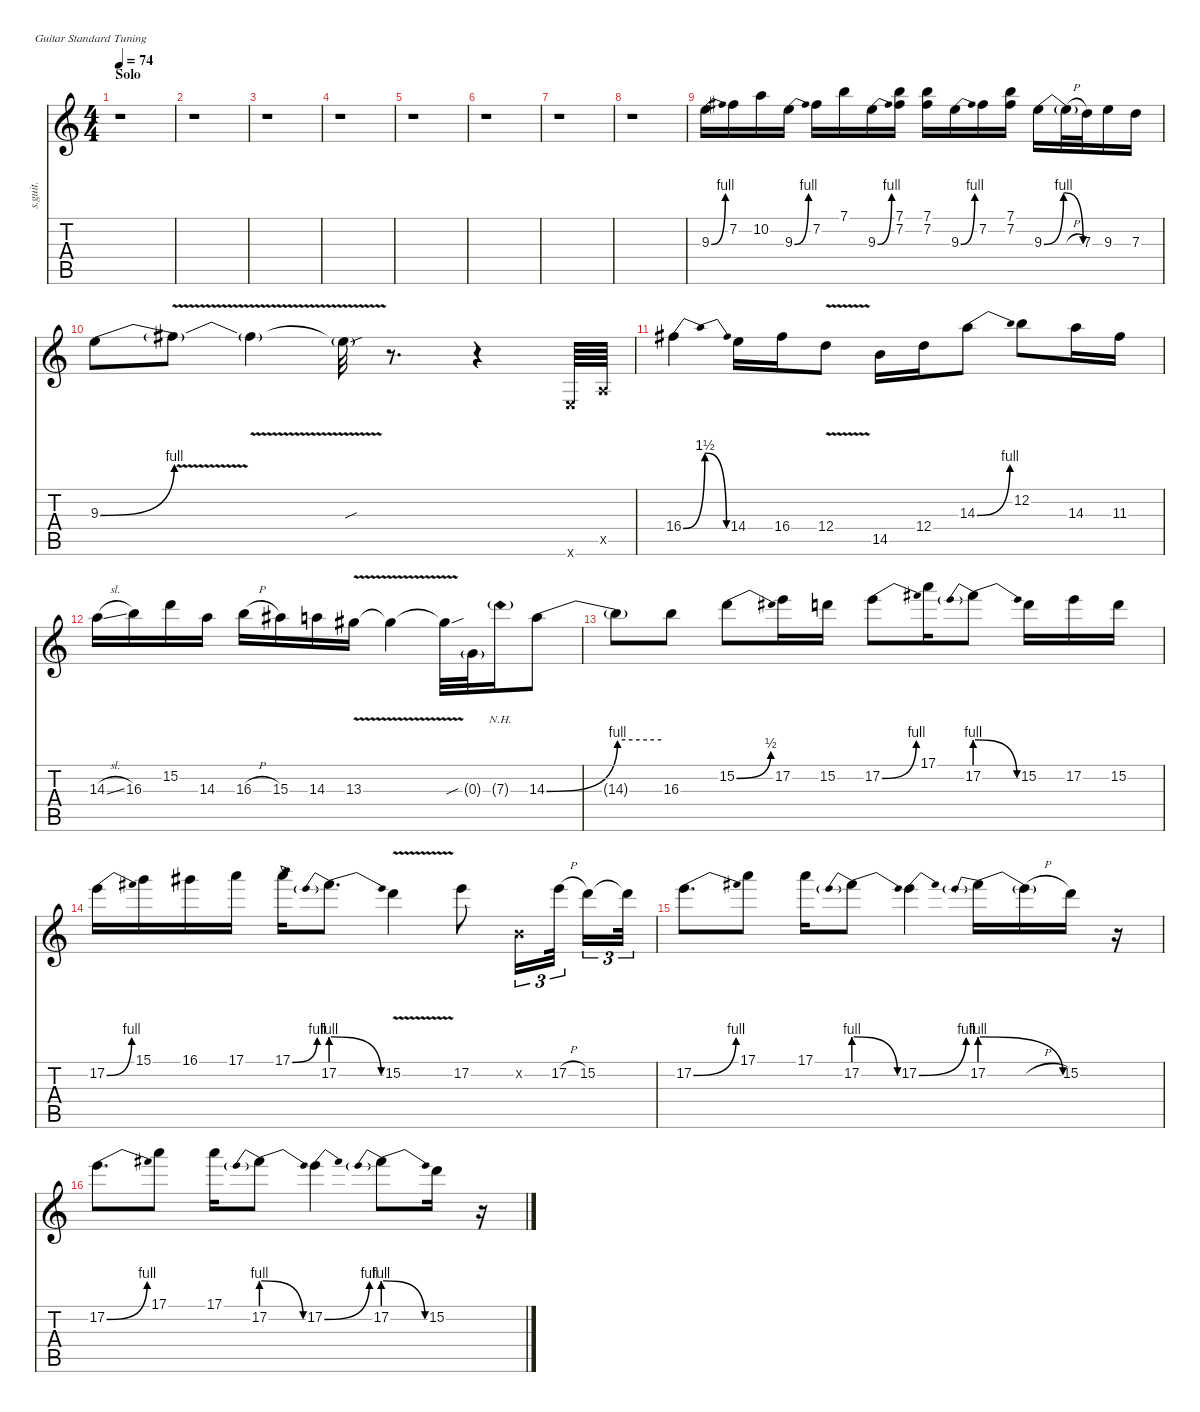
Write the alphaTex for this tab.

\defaultSystemsLayout 4
\hideDynamics
\bracketExtendMode nobrackets
\track ("Joe Walsh - Lead Guitar" "s.guit.") {instrument distortionguitar}
\staff {score tabs}
\tuning (E4 B3 G3 D3 A2 E2)
\ts (4 4)
\section ("" "Solo")
\tempo 74
\clef g2
\ks c
r.1{dy f} |
r.1 |
r.1 |
r.1 |
r.1 |
r.1 |
r.1 |
r.1 |
9.3{be (bend 0 0 15 4)}.16{lyrics (0 "") lyrics (1 "") lyrics (2 "") lyrics (3 "") lyrics (4 "")} 7.2{acc #}.16{lyrics (0 "") lyrics (1 "") lyrics (2 "") lyrics (3 "") lyrics (4 "")} 10.2.16{lyrics (0 "") lyrics (1 "") lyrics (2 "") lyrics (3 "") lyrics (4 "")} 9.3{be (bend 0 0 15 4)}.16{lyrics (0 "") lyrics (1 "") lyrics (2 "") lyrics (3 "") lyrics (4 "")} 7.2{acc #}.16{lyrics (0 "") lyrics (1 "") lyrics (2 "") lyrics (3 "") lyrics (4 "")} 7.1.16{lyrics (0 "") lyrics (1 "") lyrics (2 "") lyrics (3 "") lyrics (4 "")} 9.3{be (bend 0 0 15 4)}.16{lyrics (0 "") lyrics (1 "") lyrics (2 "") lyrics (3 "") lyrics (4 "")} (7.1 7.2{acc #}).16{lyrics (0 "") lyrics (1 "") lyrics (2 "") lyrics (3 "") lyrics (4 "")} (7.1 7.2{acc #}).16{lyrics (0 "") lyrics (1 "") lyrics (2 "") lyrics (3 "") lyrics (4 "")} 9.3{be (bend 0 0 15 4)}.16{lyrics (0 "") lyrics (1 "") lyrics (2 "") lyrics (3 "") lyrics (4 "")} 7.2{acc #}.16{lyrics (0 "") lyrics (1 "") lyrics (2 "") lyrics (3 "") lyrics (4 "")} (7.1 7.2{acc #}).16{lyrics (0 "") lyrics (1 "") lyrics (2 "") lyrics (3 "") lyrics (4 "")} 9.3{be (bendrelease 0 0 30 4 30 4 60 0)}.16{lyrics (0 "") lyrics (1 "") lyrics (2 "") lyrics (3 "") lyrics (4 "")} 9.3{h t}.32{lyrics (0 "") lyrics (1 "") lyrics (2 "") lyrics (3 "") lyrics (4 "")} 7.3.32{lyrics (0 "") lyrics (1 "") lyrics (2 "") lyrics (3 "") lyrics (4 "")} 9.3.16{lyrics (0 "") lyrics (1 "") lyrics (2 "") lyrics (3 "") lyrics (4 "")} 7.3.16{lyrics (0 "") lyrics (1 "") lyrics (2 "") lyrics (3 "") lyrics (4 "")} |
9.3{be (bend 0 0 15 4)}.8{lyrics (0 "") lyrics (1 "") lyrics (2 "") lyrics (3 "") lyrics (4 "")} 9.3{v t}.8{lyrics (0 "") lyrics (1 "") lyrics (2 "") lyrics (3 "") lyrics (4 "")} 9.3{v t}.4{lyrics (0 "") lyrics (1 "") lyrics (2 "") lyrics (3 "") lyrics (4 "")} 9.3{v sou t}.32{lyrics (0 "") lyrics (1 "") lyrics (2 "") lyrics (3 "") lyrics (4 "")} r.8{d} r.4 0.6{x}.64{lyrics (0 "") lyrics (1 "") lyrics (2 "") lyrics (3 "") lyrics (4 "")} 0.5{x}.64{lyrics (0 "") lyrics (1 "") lyrics (2 "") lyrics (3 "") lyrics (4 "")} |
16.4{be (bendrelease 0 0 30 6 30 6 60 0) acc #}.4{lyrics (0 "") lyrics (1 "") lyrics (2 "") lyrics (3 "") lyrics (4 "")} 14.4.16{lyrics (0 "") lyrics (1 "") lyrics (2 "") lyrics (3 "") lyrics (4 "")} 16.4{acc #}.16{lyrics (0 "") lyrics (1 "") lyrics (2 "") lyrics (3 "") lyrics (4 "")} 12.4{v}.8{lyrics (0 "") lyrics (1 "") lyrics (2 "") lyrics (3 "") lyrics (4 "")} 14.5.16{lyrics (0 "") lyrics (1 "") lyrics (2 "") lyrics (3 "") lyrics (4 "")} 12.4.16{lyrics (0 "") lyrics (1 "") lyrics (2 "") lyrics (3 "") lyrics (4 "")} 14.3{be (bend 0 0 15 4)}.8{lyrics (0 "") lyrics (1 "") lyrics (2 "") lyrics (3 "") lyrics (4 "")} 12.2.8{lyrics (0 "") lyrics (1 "") lyrics (2 "") lyrics (3 "") lyrics (4 "")} 14.3.16{lyrics (0 "") lyrics (1 "") lyrics (2 "") lyrics (3 "") lyrics (4 "")} 11.3{acc #}.16{lyrics (0 "") lyrics (1 "") lyrics (2 "") lyrics (3 "") lyrics (4 "")} |
14.3{sl}.16{lyrics (0 "") lyrics (1 "") lyrics (2 "") lyrics (3 "") lyrics (4 "")} 16.3.16{lyrics (0 "") lyrics (1 "") lyrics (2 "") lyrics (3 "") lyrics (4 "")} 15.2.16{lyrics (0 "") lyrics (1 "") lyrics (2 "") lyrics (3 "") lyrics (4 "")} 14.3.16{lyrics (0 "") lyrics (1 "") lyrics (2 "") lyrics (3 "") lyrics (4 "")} 16.3{h}.16{lyrics (0 "") lyrics (1 "") lyrics (2 "") lyrics (3 "") lyrics (4 "")} 15.3{acc #}.16{lyrics (0 "") lyrics (1 "") lyrics (2 "") lyrics (3 "") lyrics (4 "")} 14.3.16{lyrics (0 "") lyrics (1 "") lyrics (2 "") lyrics (3 "") lyrics (4 "")} 13.3{v acc #}.16{lyrics (0 "") lyrics (1 "") lyrics (2 "") lyrics (3 "") lyrics (4 "")} 13.3{v t acc #}.4{lyrics (0 "") lyrics (1 "") lyrics (2 "") lyrics (3 "") lyrics (4 "")} 13.3{v sou t acc #}.32{lyrics (0 "") lyrics (1 "") lyrics (2 "") lyrics (3 "") lyrics (4 "")} 0.3{g}.32{lyrics (0 "") lyrics (1 "") lyrics (2 "") lyrics (3 "") lyrics (4 "") dy mf} 7.3{nh g}.16{lyrics (0 "") lyrics (1 "") lyrics (2 "") lyrics (3 "") lyrics (4 "")} 14.3{be (bend 0 0 15 4)}.8{lyrics (0 "") lyrics (1 "") lyrics (2 "") lyrics (3 "") lyrics (4 "") dy f} |
14.3{be (hold 0 4 60 4) t}.8{lyrics (0 "") lyrics (1 "") lyrics (2 "") lyrics (3 "") lyrics (4 "")} 16.3.8{lyrics (0 "") lyrics (1 "") lyrics (2 "") lyrics (3 "") lyrics (4 "")} 15.2{be (bend 0 0 15 2)}.8{lyrics (0 "") lyrics (1 "") lyrics (2 "") lyrics (3 "") lyrics (4 "")} 17.2.16{lyrics (0 "") lyrics (1 "") lyrics (2 "") lyrics (3 "") lyrics (4 "")} 15.2.16{lyrics (0 "") lyrics (1 "") lyrics (2 "") lyrics (3 "") lyrics (4 "")} 17.2{be (bend 0 0 15 4)}.8{lyrics (0 "") lyrics (1 "") lyrics (2 "") lyrics (3 "") lyrics (4 "")} 17.1.16{lyrics (0 "") lyrics (1 "") lyrics (2 "") lyrics (3 "") lyrics (4 "")} 17.2{be (prebendrelease 0 4 30 0)}.8{lyrics (0 "") lyrics (1 "") lyrics (2 "") lyrics (3 "") lyrics (4 "")} 15.2.16{lyrics (0 "") lyrics (1 "") lyrics (2 "") lyrics (3 "") lyrics (4 "")} 17.2.16{lyrics (0 "") lyrics (1 "") lyrics (2 "") lyrics (3 "") lyrics (4 "")} 15.2.16{lyrics (0 "") lyrics (1 "") lyrics (2 "") lyrics (3 "") lyrics (4 "")} |
17.2{be (bend 0 0 15 4)}.16{lyrics (0 "") lyrics (1 "") lyrics (2 "") lyrics (3 "") lyrics (4 "")} 15.1.16{lyrics (0 "") lyrics (1 "") lyrics (2 "") lyrics (3 "") lyrics (4 "")} 16.1{acc #}.16{lyrics (0 "") lyrics (1 "") lyrics (2 "") lyrics (3 "") lyrics (4 "")} 17.1.16{lyrics (0 "") lyrics (1 "") lyrics (2 "") lyrics (3 "") lyrics (4 "")} 17.1{be (bend 0 0 15 4)}.16{lyrics (0 "") lyrics (1 "") lyrics (2 "") lyrics (3 "") lyrics (4 "")} 17.2{be (prebendrelease 0 4 30 0)}.8{d lyrics (0 "") lyrics (1 "") lyrics (2 "") lyrics (3 "") lyrics (4 "")} 15.2{v}.4{lyrics (0 "") lyrics (1 "") lyrics (2 "") lyrics (3 "") lyrics (4 "")} 17.2.8{lyrics (0 "") lyrics (1 "") lyrics (2 "") lyrics (3 "") lyrics (4 "")} 0.2{x}.16{tu (3 2) lyrics (0 "") lyrics (1 "") lyrics (2 "") lyrics (3 "") lyrics (4 "")} 17.2{h}.32{tu (3 2) lyrics (0 "") lyrics (1 "") lyrics (2 "") lyrics (3 "") lyrics (4 "")} 15.2.16{tu (3 2) lyrics (0 "") lyrics (1 "") lyrics (2 "") lyrics (3 "") lyrics (4 "")} 15.2{t}.32{tu (3 2) lyrics (0 "") lyrics (1 "") lyrics (2 "") lyrics (3 "") lyrics (4 "")} |
17.2{be (bend 0 0 15 4)}.8{d lyrics (0 "") lyrics (1 "") lyrics (2 "") lyrics (3 "") lyrics (4 "")} 17.1.8{lyrics (0 "") lyrics (1 "") lyrics (2 "") lyrics (3 "") lyrics (4 "")} 17.1.16{lyrics (0 "") lyrics (1 "") lyrics (2 "") lyrics (3 "") lyrics (4 "")} 17.2{be (prebendrelease 0 4 30 0)}.8{lyrics (0 "") lyrics (1 "") lyrics (2 "") lyrics (3 "") lyrics (4 "")} 17.2{be (bend 0 0 15 4)}.4{lyrics (0 "") lyrics (1 "") lyrics (2 "") lyrics (3 "") lyrics (4 "")} 17.2{be (prebendrelease 0 4 30 0)}.16{lyrics (0 "") lyrics (1 "") lyrics (2 "") lyrics (3 "") lyrics (4 "")} 17.2{h t}.16{lyrics (0 "") lyrics (1 "") lyrics (2 "") lyrics (3 "") lyrics (4 "")} 15.2.16{lyrics (0 "") lyrics (1 "") lyrics (2 "") lyrics (3 "") lyrics (4 "")} r.16 |
17.2{be (bend 0 0 15 4)}.8{d lyrics (0 "") lyrics (1 "") lyrics (2 "") lyrics (3 "") lyrics (4 "")} 17.1.8{lyrics (0 "") lyrics (1 "") lyrics (2 "") lyrics (3 "") lyrics (4 "")} 17.1.16{lyrics (0 "") lyrics (1 "") lyrics (2 "") lyrics (3 "") lyrics (4 "")} 17.2{be (prebendrelease 0 4 30 0)}.8{lyrics (0 "") lyrics (1 "") lyrics (2 "") lyrics (3 "") lyrics (4 "")} 17.2{be (bend 0 0 15 4)}.4{lyrics (0 "") lyrics (1 "") lyrics (2 "") lyrics (3 "") lyrics (4 "")} 17.2{be (prebendrelease 0 4 30 0)}.8{lyrics (0 "") lyrics (1 "") lyrics (2 "") lyrics (3 "") lyrics (4 "")} 15.2.16{lyrics (0 "") lyrics (1 "") lyrics (2 "") lyrics (3 "") lyrics (4 "")} r.16
